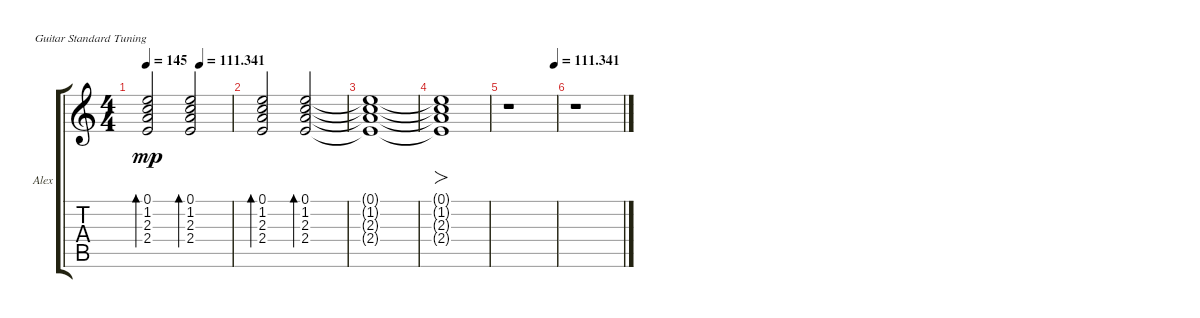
\defaultSystemsLayout 4
\bracketExtendMode groupsimilarinstruments
\firstSystemTrackNameOrientation horizontal
\otherSystemsTrackNameOrientation horizontal
\track ("Alex Turner" "Alex") {instrument acousticguitarsteel}
\staff {score tabs}
\tuning (E4 B3 G3 D3 A2 E2)
\ts (4 4)
\tempo 145
\tempo (111.341 0.625)
\clef g2
\ks c
(1.2 2.3 2.4 0.1).2{bd 73 dy mp} (1.2 2.3 2.4 0.1).2{bd 73} |
(1.2 2.3 2.4 0.1).2{bd 30} (1.2 2.3 2.4 0.1).2{bd 330} |
(1.2{t} 2.3{t} 2.4{t} 0.1{t}).1 |
(1.2{t} 2.3{t} 2.4{t} 0.1{t}).1{fo} |
\tempo (111.341 0.968023)
r.1 |
r.1
